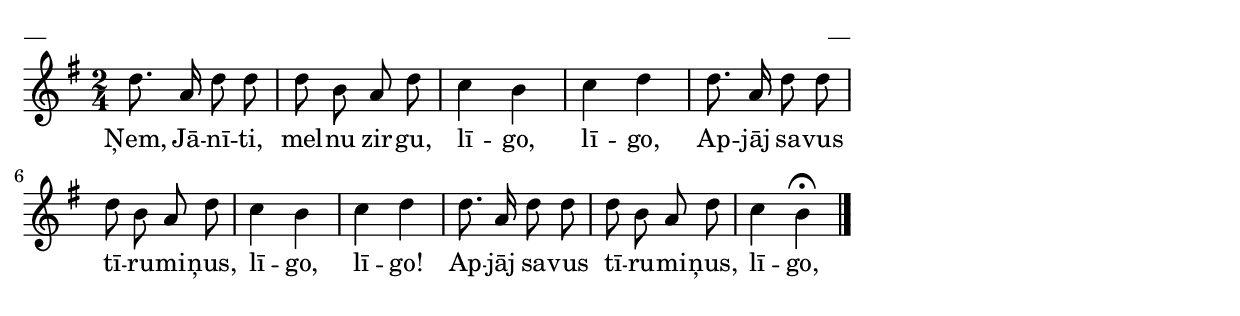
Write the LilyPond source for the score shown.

\version "2.13.18"

\paper {
line-width = 14\cm
left-margin = 0.4\cm
between-system-padding = 0.1\cm
between-system-space = 0.1\cm
}
% Ņem, Jānīti, melnu zirgu; "3x9 jāņi; p.44" 
\layout {
indent = #0
ragged-last = ##f
}


voiceA = \relative c' {
\clef "treble"
\key g \major
\time 2/4
d'8. a16 d8 d | d8 b a d | c4 b | c4 d | 
d8. a16 d8 d | d8 b a d | c4 b | c4 d |
d8. a16 d8 d | d8 b a d | c4 b\fermata |
\bar"|."
}

lyricA = \lyricmode {
Ņem, Jā -- nī -- ti, mel -- nu zir -- gu, lī -- go, lī -- go, 
Ap -- jāj sa -- vus tī -- ru -- mi -- ņus, lī -- go, lī -- go!
Ap -- jāj sa -- vus tī -- ru -- mi -- ņus, lī -- go, lī -- go!
}


fullScore = <<
%\new ChordNames { \chordsA }
\new Staff {
<<
\new Voice = "voiceA" { \oneVoice \autoBeamOff \voiceA }
\lyricsto "voiceA" \new Lyrics  \lyricA
%\new Voice = "voiceB" { \voiceTwo \autoBeamOff \voiceB }
>>
}
>>



\score {
\fullScore
\header { piece = "__" opus = "__" }
}
\markup { \with-color #(x11-color 'white) \sans \smaller "__" }
\score {
\unfoldRepeats
\fullScore
\midi {
\context { \Staff \remove "Staff_performer" }
\context { \Voice \consists "Staff_performer" }
}
}


